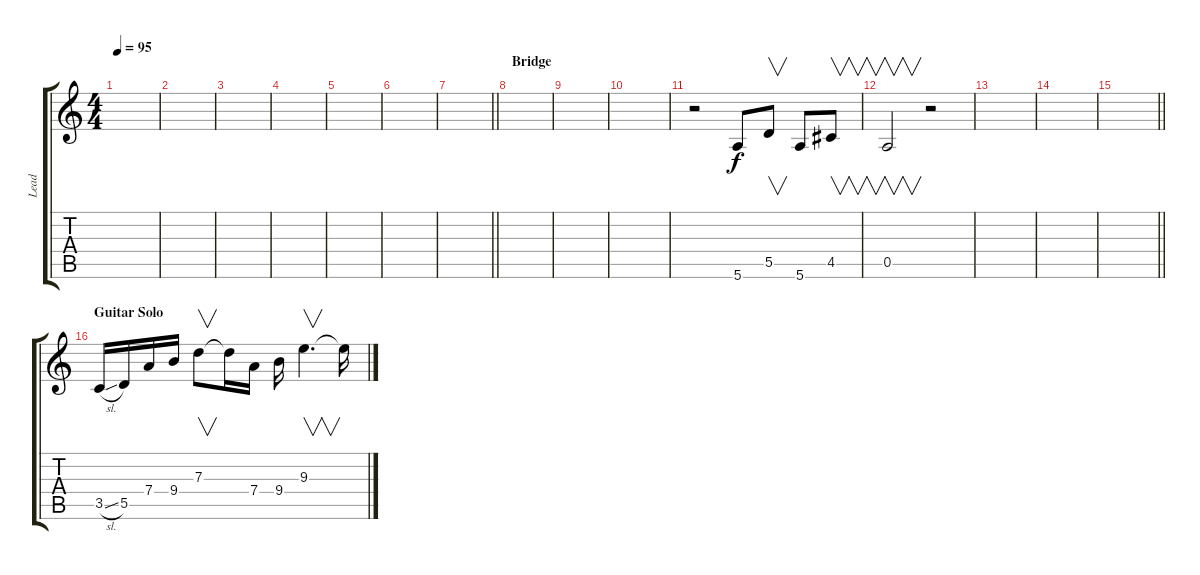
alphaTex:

\track ("Lead" "Lead") {instrument overdrivenguitar}
\staff {score tabs}
\tuning (E4 B3 G3 D3 A2 E2) {hide}
\ts (4 4)
\tempo 95
\clef g2
\ks c
|
|
|
|
|
|
\barLineRight lightlight
|
\section ("" "Bridge")
|
|
|
r.2{volume 16} 5.6.8 5.5.8{v} 5.6.8 4.5.8{v} |
0.5.2{v} r.2 |
|
|
\barLineRight lightlight
|
\section ("" "Guitar Solo")
3.5{sl}.16{volume 16} 5.5.16 7.4.16 9.4.16 7.3.8{v} 7.3{t}.16 7.4.16 9.4.16 9.3.4{v d} 9.3{t}.16
